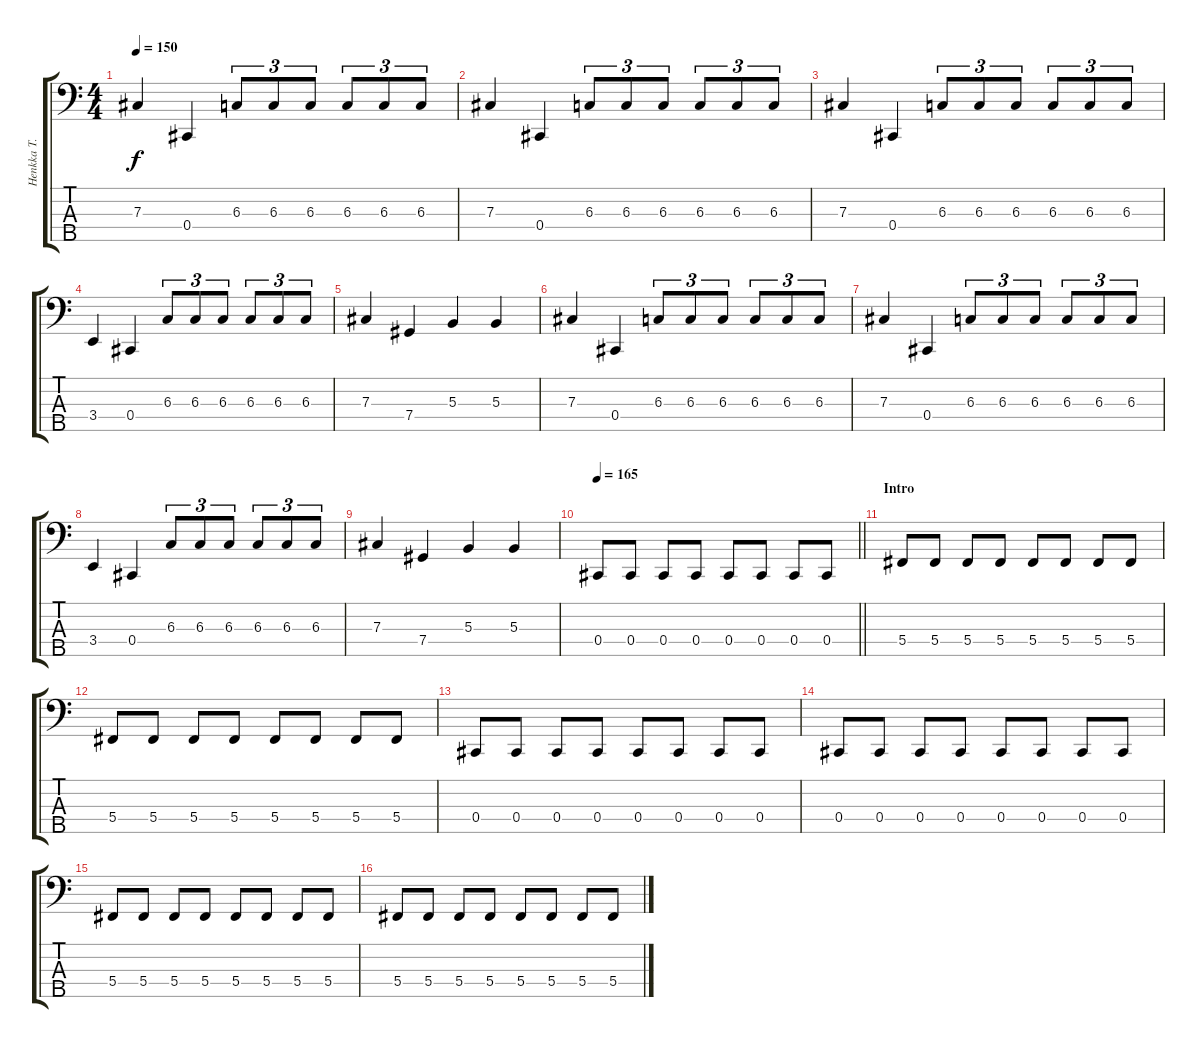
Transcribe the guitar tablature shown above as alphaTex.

\track ("Henkka T. Blacksmith" "Henkka T. ") {instrument electricbasspick}
\staff {score tabs}
\tuning (E2 B1 Gb1 Db1 Ab0) {hide}
\ts (4 4)
\tempo 150
\clef f4
\ks c
7.3.4{dy f} 0.4.4 6.3.8{tu (3 2)} 6.3.8{tu (3 2)} 6.3.8{tu (3 2)} 6.3.8{tu (3 2)} 6.3.8{tu (3 2)} 6.3.8{tu (3 2)} |
7.3.4 0.4.4 6.3.8{tu (3 2)} 6.3.8{tu (3 2)} 6.3.8{tu (3 2)} 6.3.8{tu (3 2)} 6.3.8{tu (3 2)} 6.3.8{tu (3 2)} |
7.3.4 0.4.4 6.3.8{tu (3 2)} 6.3.8{tu (3 2)} 6.3.8{tu (3 2)} 6.3.8{tu (3 2)} 6.3.8{tu (3 2)} 6.3.8{tu (3 2)} |
3.4.4 0.4.4 6.3.8{tu (3 2)} 6.3.8{tu (3 2)} 6.3.8{tu (3 2)} 6.3.8{tu (3 2)} 6.3.8{tu (3 2)} 6.3.8{tu (3 2)} |
7.3.4 7.4.4 5.3.4 5.3.4 |
7.3.4 0.4.4 6.3.8{tu (3 2)} 6.3.8{tu (3 2)} 6.3.8{tu (3 2)} 6.3.8{tu (3 2)} 6.3.8{tu (3 2)} 6.3.8{tu (3 2)} |
7.3.4 0.4.4 6.3.8{tu (3 2)} 6.3.8{tu (3 2)} 6.3.8{tu (3 2)} 6.3.8{tu (3 2)} 6.3.8{tu (3 2)} 6.3.8{tu (3 2)} |
3.4.4 0.4.4 6.3.8{tu (3 2)} 6.3.8{tu (3 2)} 6.3.8{tu (3 2)} 6.3.8{tu (3 2)} 6.3.8{tu (3 2)} 6.3.8{tu (3 2)} |
7.3.4 7.4.4 5.3.4 5.3.4 |
\tempo 165
\barLineRight lightlight
0.4.8 0.4.8 0.4.8 0.4.8 0.4.8 0.4.8 0.4.8 0.4.8 |
\section ("" "Intro")
5.4.8 5.4.8 5.4.8 5.4.8 5.4.8 5.4.8 5.4.8 5.4.8 |
5.4.8 5.4.8 5.4.8 5.4.8 5.4.8 5.4.8 5.4.8 5.4.8 |
0.4.8 0.4.8 0.4.8 0.4.8 0.4.8 0.4.8 0.4.8 0.4.8 |
0.4.8 0.4.8 0.4.8 0.4.8 0.4.8 0.4.8 0.4.8 0.4.8 |
5.4.8 5.4.8 5.4.8 5.4.8 5.4.8 5.4.8 5.4.8 5.4.8 |
5.4.8 5.4.8 5.4.8 5.4.8 5.4.8 5.4.8 5.4.8 5.4.8
